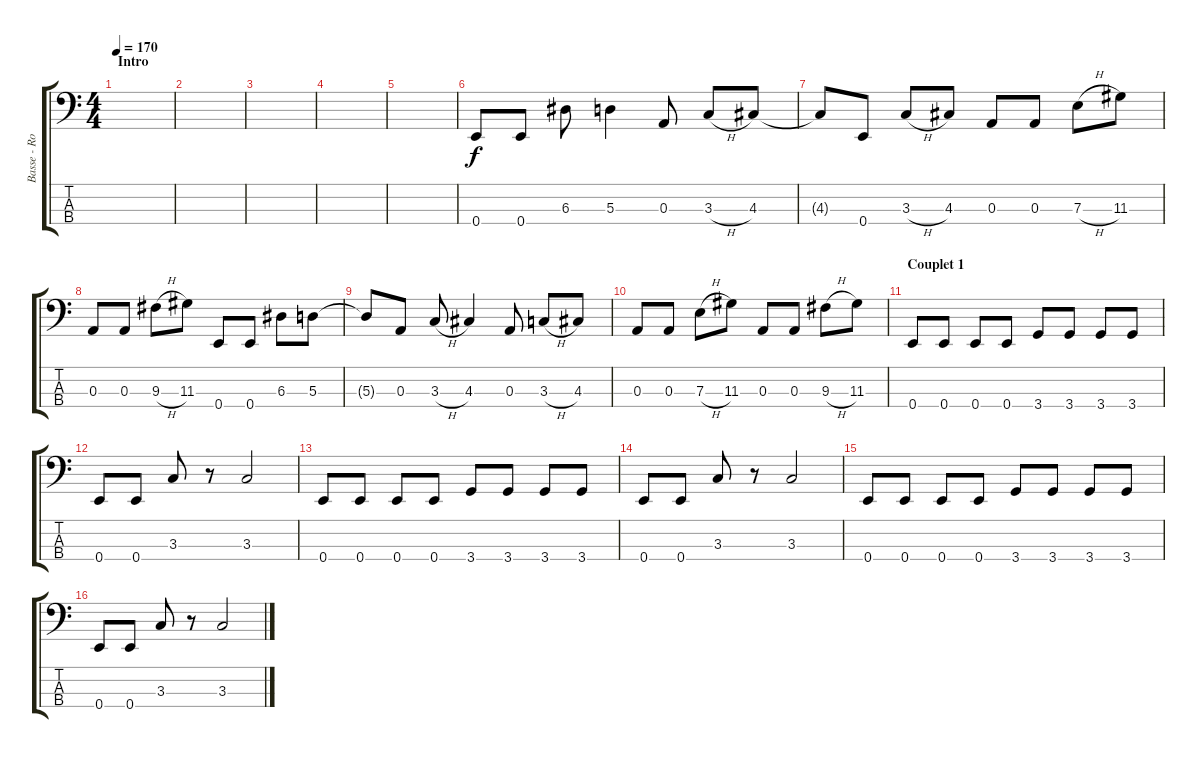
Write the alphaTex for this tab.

\track ("Basse - Rosie Martin" "Basse - Ro") {instrument electricbasspick}
\staff {score tabs}
\tuning (G2 D2 A1 E1) {hide}
\ts (4 4)
\section ("" "Intro")
\tempo 170
\clef f4
\ks c
|
|
|
|
|
0.4.8 0.4.8 6.3.8 5.3.4 0.3.8 3.3{h}.8 4.3.8 |
4.3{t}.8 0.4.8 3.3{h}.8 4.3.8 0.3.8 0.3.8 7.3{h}.8 11.3.8 |
0.3.8 0.3.8 9.3{h}.8 11.3.8 0.4.8 0.4.8 6.3.8 5.3.8 |
5.3{t}.8 0.3.8 3.3{h}.8 4.3.4 0.3.8 3.3{h}.8 4.3.8 |
0.3.8 0.3.8 7.3{h}.8 11.3.8 0.3.8 0.3.8 9.3{h}.8 11.3.8 |
\section ("" "Couplet 1")
0.4.8 0.4.8 0.4.8 0.4.8 3.4.8 3.4.8 3.4.8 3.4.8 |
0.4.8 0.4.8 3.3.8 r.8 3.3.2 |
0.4.8 0.4.8 0.4.8 0.4.8 3.4.8 3.4.8 3.4.8 3.4.8 |
0.4.8 0.4.8 3.3.8 r.8 3.3.2 |
0.4.8 0.4.8 0.4.8 0.4.8 3.4.8 3.4.8 3.4.8 3.4.8 |
0.4.8 0.4.8 3.3.8 r.8 3.3.2
